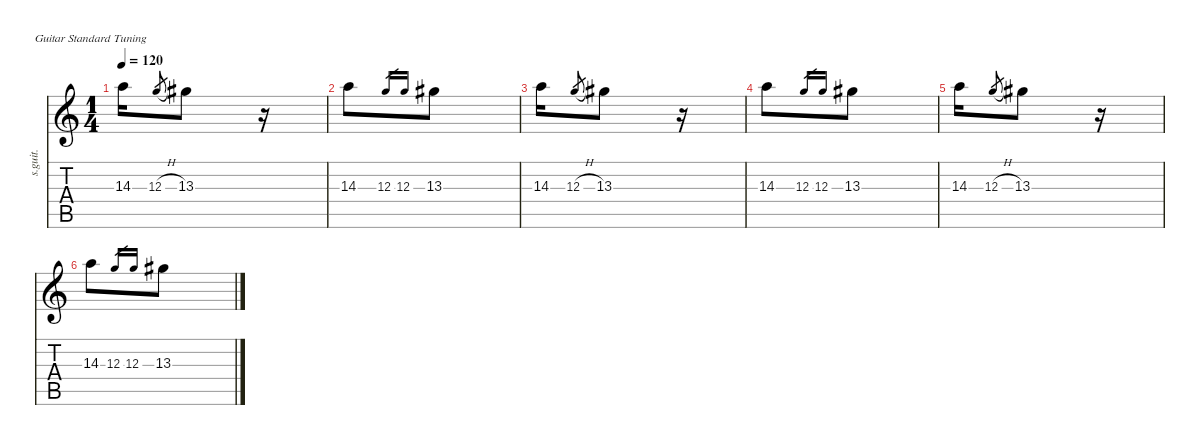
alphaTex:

\defaultSystemsLayout 4
\hideDynamics
\bracketExtendMode nobrackets
\otherSystemsTrackNameOrientation horizontal
\track ("Steel Guitar" "s.guit.") {instrument acousticguitarsteel}
\staff {score tabs}
\tuning (E4 B3 G3 D3 A2 E2)
\ts (1 4)
\beaming (8 2)
\tempo 120
\clef g2
\ks c
14.3.16{dy mf instrument acousticguitarsteel beam Down} 12.3{h}.8{gr beam Up} 13.3{acc #}.8{beam Down} r.16{beam Down} |
14.3.8{beam Down} 12.3.16{gr beam Up} 12.3.16{gr beam Up} 13.3{acc #}.8{beam Down} |
14.3.16{beam Down} 12.3{h}.8{gr beam Up} 13.3{acc #}.8{beam Down} r.16{beam Down} |
14.3.8{beam Down} 12.3.16{gr beam Up} 12.3.16{gr beam Up} 13.3{acc #}.8{beam Down} |
14.3.16{beam Down} 12.3{h}.8{gr beam Up} 13.3{acc #}.8{beam Down} r.16{beam Down} |
14.3.8{beam Down} 12.3.16{gr beam Up} 12.3.16{gr beam Up} 13.3{acc #}.8{beam Down}
